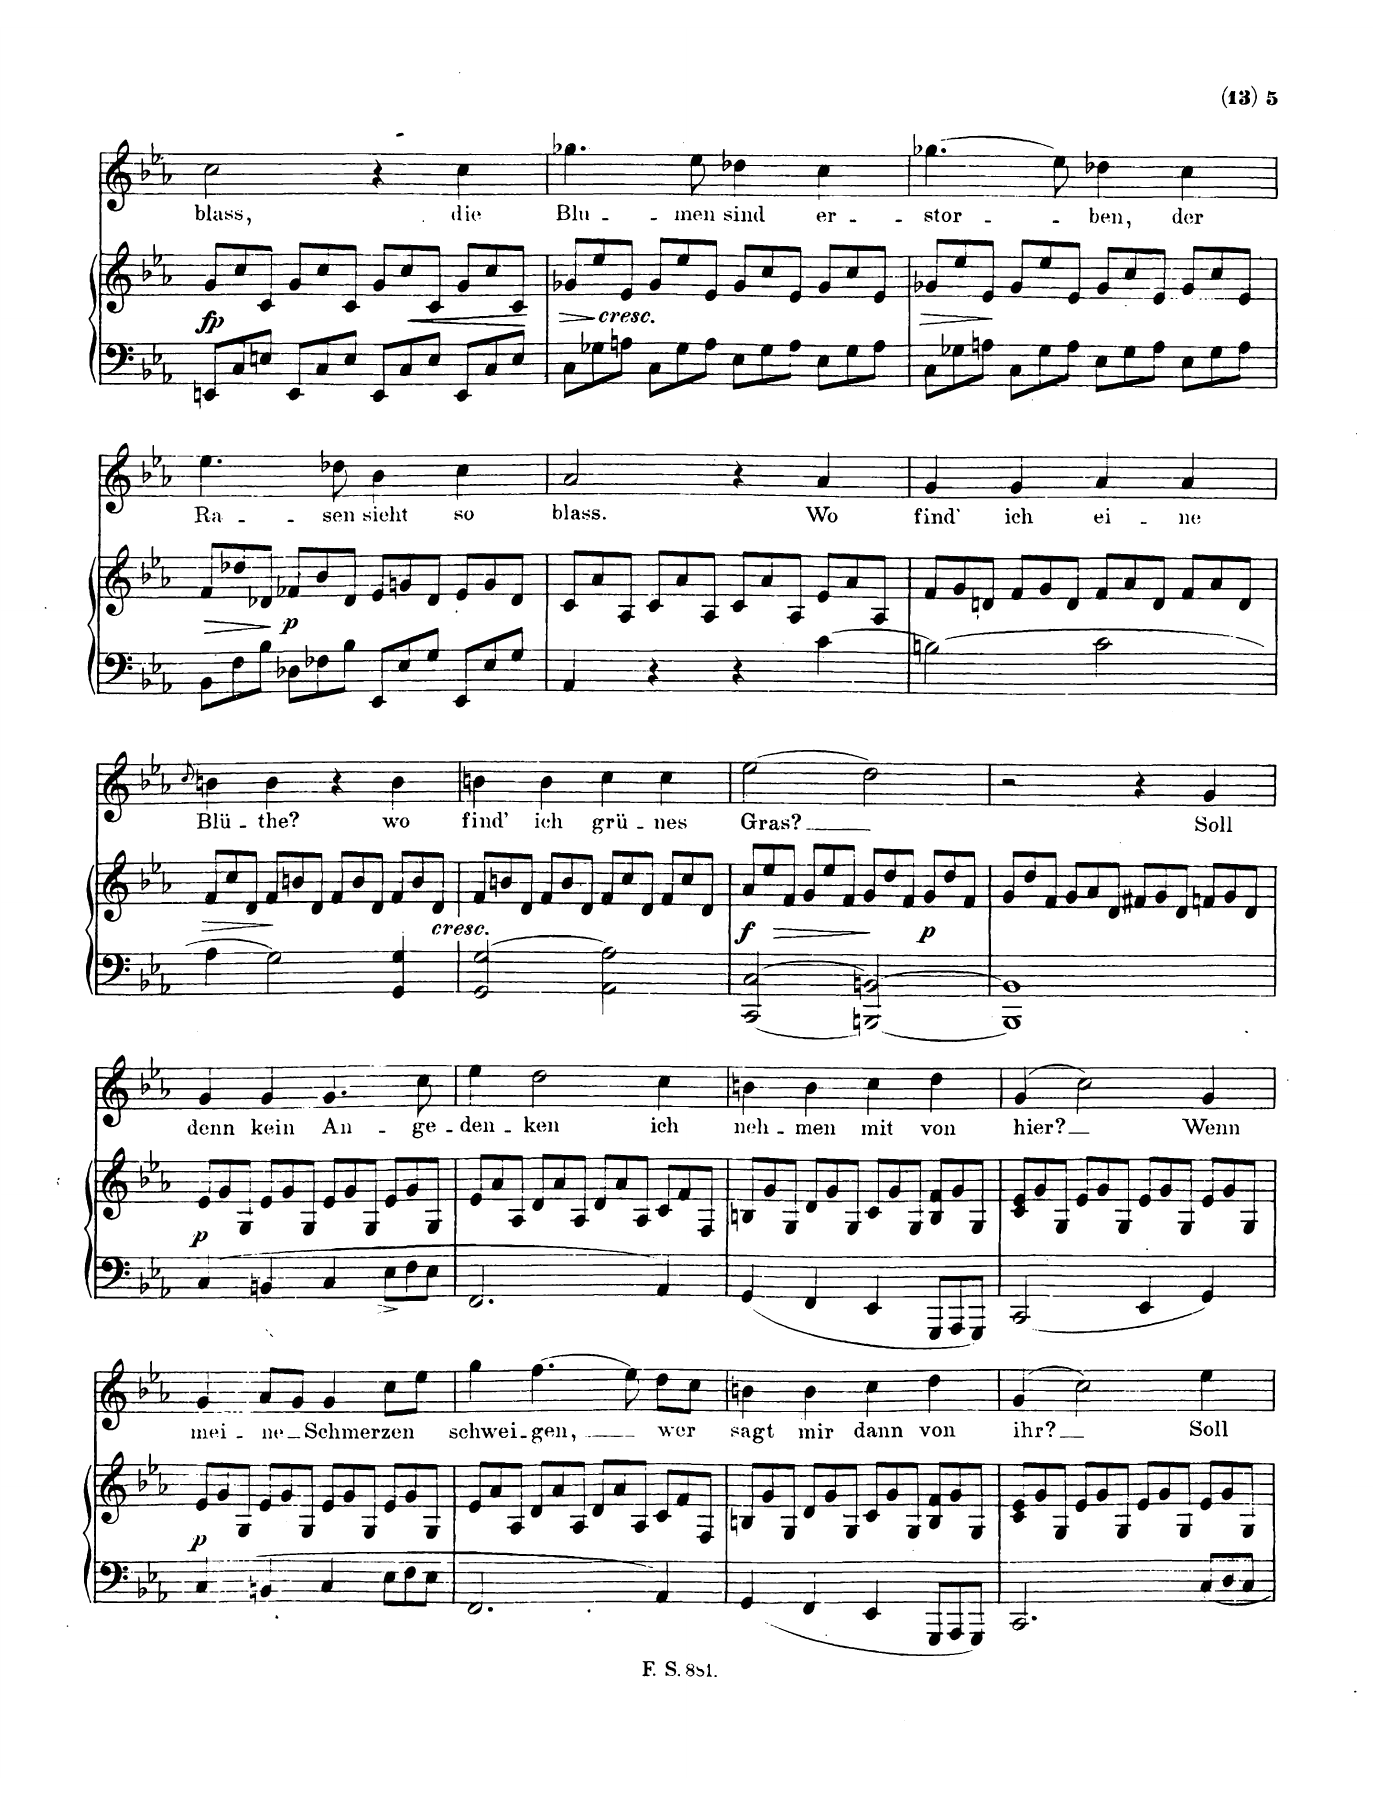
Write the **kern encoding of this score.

**kern	**kern	**dynam	**kern	**text
*part2	*part2	*part2	*part1	*part1
*staff3	*staff2	*staff2/3	*staff1	*staff1
*I"Pianoforte	*	*	*I"Singstimme Voice	*
*I'Pno	*	*	*	*
*clefF4	*clefG2	*	*clefG2	*
*k[b-e-a-]	*k[b-e-a-]	*	*k[b-e-a-]	*
*M4/4	*M4/4	*	*M4/4	*
*met(c)	*met(c)	*	*met(c)	*
*Xtuplet	*Xtuplet	*	*	*
=55	=55	=55	=55	=55
!	!	!LO:DY:b	!	!
12EEn/L	12g/L	fp	2cc\	blass,
12C/	12cc/	.	.	.
12En/J	12c/J	.	.	.
12EE/L	12g/L	.	.	.
12C/	12cc/	.	.	.
12E/J	12c/J	.	.	.
12EE/L	12g/L	.	4r	.
12C/	12cc/	.	.	.
!	!	!LO:HP:b	!	!
12E/J	12c/J	<	.	.
12EE/L	12g/L	.	4cc\	die
12C/	12cc/	.	.	.
12E/J	12c/J	.	.	.
.	.	[	.	.
=56	=56	=56	=56	=56
!	!	!LO:HP:b	!	!
12C\L	12g-X/L	>	4.gg-X\	Blu-
12G-X\	12ee-/	.	.	.
!	!LO:TX:b:i:t=cresc.	!	!	!
12An\J	12e-/J	]	.	.
12C\L	12g-/L	.	.	.
12G-\	12ee-/	.	.	.
.	.	.	8ee-\	-men
12A\J	12e-/J	.	.	.
12E-\L	12g-/L	.	4dd-X\	sind
12G-\	12cc/	.	.	.
12A\J	12e-/J	.	.	.
12E-\L	12g-/L	.	4cc\	er-
12G-\	12cc/	.	.	.
12A\J	12e-/J	.	.	.
=57	=57	=57	=57	=57
!	!	!LO:HP:b	!	!
12C\L	12g-X/L	>	(4.gg-X\	-stor-
12G-X\	12ee-/	.	.	.
12An\J	12e-/J	]	.	.
12C\L	12g-/L	.	.	.
12G-\	12ee-/	.	.	.
.	.	.	8ee-\)	.
12A\J	12e-/J	.	.	.
12E-\L	12g-/L	.	4dd-X\	-ben,
12G-\	12cc/	.	.	.
12A\J	12e-/J	.	.	.
12E-\L	12g-/L	.	4cc\	der
12G-\	12cc/	.	.	.
12A\J	12e-/J	.	.	.
=58	=58	=58	=58	=58
!	!	!LO:HP:b	!	!
12BB-\L	12f/L	>	4.ee-\	Ra-
12F\	12dd-X/	.	.	.
12B-\J	12d-X/J	.	.	.
!	!	!LO:DY:n=1:b	!	!
12D-X\L	12f-X/L	] p	.	.
12F-X\	12b-/	.	.	.
.	.	.	8dd-X\	-sen
12B-\J	12d-/J	.	.	.
12EE-/L	12e-/L	.	4b-\	sieht
12E-/	12gn/	.	.	.
12G/J	12d-/J	.	.	.
12EE-/L	12e-/L	.	4cc\	so
12E-/	12g/	.	.	.
12G/J	12d-/J	.	.	.
=59	=59	=59	=59	=59
4AA-/	12c/L	.	2a-/	blass.
.	12a-/	.	.	.
.	12A-/J	.	.	.
4r	12c/L	.	.	.
.	12a-/	.	.	.
.	12A-/J	.	.	.
4r	12c/L	.	4r	.
.	12a-/	.	.	.
.	12A-/J	.	.	.
4c\	12e-/L	.	4a-/	Wo
.	12a-/	.	.	.
.	12A-/J	.	.	.
=60	=60	=60	=60	=60
2Bn\	12f/L	.	4g/	find’
.	12g/	.	.	.
.	12dn/J	.	.	.
.	12f/L	.	4g/	ich
.	12g/	.	.	.
.	12d/J	.	.	.
2c\	12f/L	.	4a-/	ei-
.	12a-/	.	.	.
.	12d/J	.	.	.
.	12f/L	.	4a-/	-ne
.	12a-/	.	.	.
.	12d/J	.	.	.
=61	=61	=61	=61	=61
.	.	.	8qcc/	.
!	!	!LO:HP:b	!	!
4A-\	12f/L	>	4bn\	Blü-
.	12cc/	.	.	.
.	12d/J	.	.	.
2G\	12f/L	.	4b\	-te?
.	12bn/	]	.	.
.	12d/J	.	.	.
.	12f/L	.	4r	.
.	12b/	.	.	.
.	12d/J	.	.	.
4GG/ 4G/	12f/L	.	4b\	wo
.	12b/	.	.	.
.	12d/J	.	.	.
=62	=62	=62	=62	=62
!	!LO:TX:b:i:t=cresc.	!	!	!
2GG/ 2G/	12f/L	.	4bn\	find’
.	12bn/	.	.	.
.	12d/J	.	.	.
.	12f/L	.	4b\	ich
.	12b/	.	.	.
.	12d/J	.	.	.
2AA-\ 2A-\	12f/L	.	4cc\	grü-
.	12cc/	.	.	.
.	12d/J	.	.	.
.	12f/L	.	4cc\	-nes
.	12cc/	.	.	.
.	12d/J	.	.	.
=63	=63	=63	=63	=63
!	!	!LO:HP:b	!	!
!	!	!LO:DY:n=1:b	!	!
2CC/ 2C/	12a-/L	> f	(2ee-\	Gras?
.	12ee-/	.	.	.
.	12f/J	.	.	.
.	12g/L	.	.	.
.	12ee-/	.	.	.
.	12f/J	.	.	.
[2BBBn/ [2BBn/	12g/L	.	2dd\)	.
.	12dd/	]	.	.
.	12f/J	.	.	.
!	!	!LO:DY:n=2:b	!	!
.	12g/L	p	.	.
.	12dd/	.	.	.
.	12f/J	.	.	.
=64	=64	=64	=64	=64
1BBB] 1BB]	12g/L	.	2r	.
.	12dd/	.	.	.
.	12f/J	.	.	.
.	12g/L	.	.	.
.	12a-/	.	.	.
.	12d/J	.	.	.
.	12f#X/L	.	4r	.
.	12g/	.	.	.
.	12d/J	.	.	.
.	12fn/L	.	4g/	Soll
.	12g/	.	.	.
.	12d/J	.	.	.
=65	=65	=65	=65	=65
!	!	!LO:DY:b	!	!
4C/	12e-/L	p	4g/	denn
.	12g/	.	.	.
.	12G/J	.	.	.
4BBn/	12e-/L	.	4g/	kein
.	12g/	.	.	.
.	12G/J	.	.	.
4C/	12e-/L	.	4.g/	An-
.	12g/	.	.	.
.	12G/J	.	.	.
12E-^<\L	12e-/L	.	.	.
12F\	12g/	.	.	.
.	.	.	8cc\	-ge-
12E-\J	12G/J	.	.	.
=66	=66	=66	=66	=66
2.FF/	12e-/L	.	4ee-\	-den-
.	12a-/	.	.	.
.	12A-/J	.	.	.
.	12d/L	.	2dd\	-ken
.	12a-/	.	.	.
.	12A-/J	.	.	.
.	12d/L	.	.	.
.	12a-/	.	.	.
.	12A-/J	.	.	.
4AA-/	12c/L	.	4cc\	ich
.	12f/	.	.	.
.	12F/J	.	.	.
=67	=67	=67	=67	=67
4GG/	12Bn/L	.	4bn\	neh-
.	12g/	.	.	.
.	12G/J	.	.	.
4FF/	12d/L	.	4b\	-men
.	12g/	.	.	.
.	12G/J	.	.	.
4EE-/	12c/L	.	4cc\	mit
.	12g/	.	.	.
.	12G/J	.	.	.
12GGG/L	12B/ 12f/L	.	4dd\	von
12AAA-/	12g/	.	.	.
12GGG/J	12G/J	.	.	.
=68	=68	=68	=68	=68
2CC/	12c/ 12e-/L	.	(4g/	hier?
.	12g/	.	.	.
.	12G/J	.	.	.
.	12e-/L	.	2cc\)	.
.	12g/	.	.	.
.	12G/J	.	.	.
4EE-/	12e-/L	.	.	.
.	12g/	.	.	.
.	12G/J	.	.	.
4GG/	12e-/L	.	4g/	Wenn
.	12g/	.	.	.
.	12G/J	.	.	.
=69	=69	=69	=69	=69
!	!	!LO:DY:b	!	!
4C/	12e-/L	p	4g/	mei-
.	12g/	.	.	.
.	12G/J	.	.	.
4BBn/	12e-/L	.	8a-/L	-ne
.	12g/	.	.	.
.	.	.	8g/J	.
.	12G/J	.	.	.
4C/	12e-/L	.	4g/	Schmer
.	12g/	.	.	.
.	12G/J	.	.	.
12E-\L	12e-/L	.	8cc\L	-zen
12F\	12g/	.	.	.
.	.	.	8ee-\J	.
12E-\J	12G/J	.	.	.
=70	=70	=70	=70	=70
2.FF/	12e-/L	.	4gg\	schwei-
.	12a-/	.	.	.
.	12A-/J	.	.	.
.	12d/L	.	(4.ff\	-gen,
.	12a-/	.	.	.
.	12A-/J	.	.	.
.	12d/L	.	.	.
.	12a-/	.	.	.
.	.	.	8ee-\)	.
.	12A-/J	.	.	.
4AA-/	12c/L	.	8dd\L	wer
.	12f/	.	.	.
.	.	.	8cc\J	.
.	12F/J	.	.	.
=71	=71	=71	=71	=71
4GG/	12Bn/L	.	4bn\	sagt
.	12g/	.	.	.
.	12G/J	.	.	.
4FF/	12d/L	.	4b\	mir
.	12g/	.	.	.
.	12G/J	.	.	.
4EE-/	12c/L	.	4cc\	dann
.	12g/	.	.	.
.	12G/J	.	.	.
12GGG/L	12B/ 12f/L	.	4dd\	von
12AAA-/	12g/	.	.	.
12GGG/J	12G/J	.	.	.
=72	=72	=72	=72	=72
2.CC/	12c/ 12e-/L	.	(4g/	ihr?
.	12g/	.	.	.
.	12G/J	.	.	.
.	12e-/L	.	2cc\)	.
.	12g/	.	.	.
.	12G/J	.	.	.
.	12e-/L	.	.	.
.	12g/	.	.	.
.	12G/J	.	.	.
12C/L	12e-/L	.	4ee-\	Soll
12D/	12g/	.	.	.
12C/J	12G/J	.	.	.
=	=	=	=	=
*-	*-	*-	*-	*-
